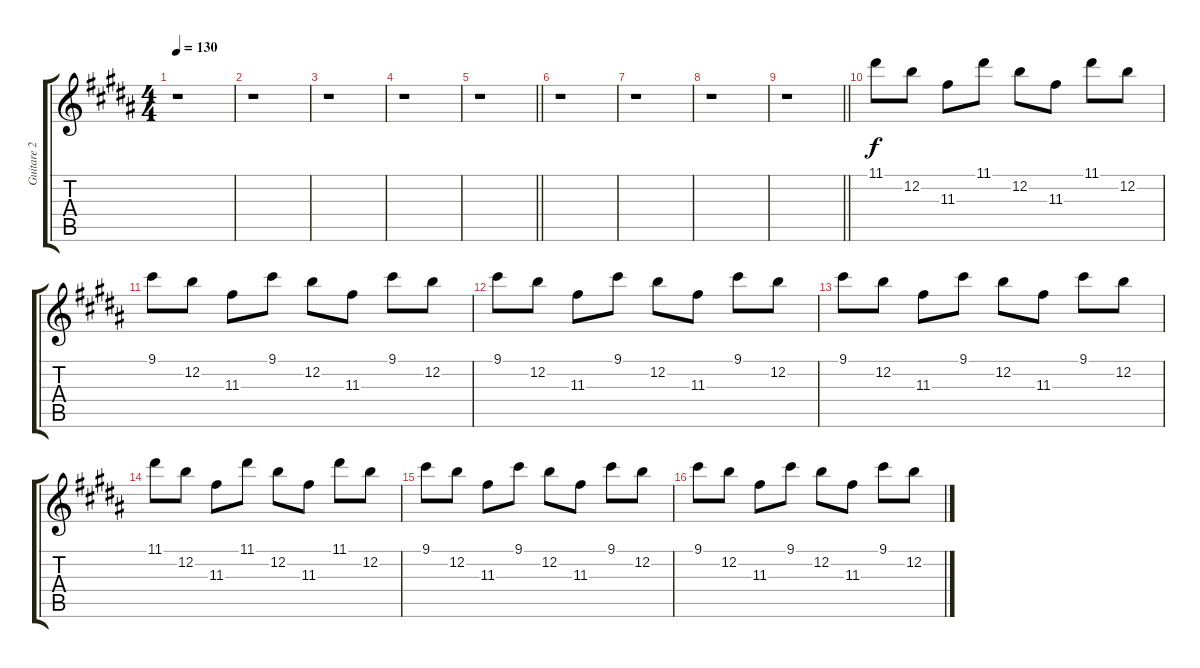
\track ("Guitare 2" "Guitare 2") {instrument electricguitarclean}
\staff {score tabs}
\tuning (E4 B3 G3 D3 A2 E2) {hide}
\ts (4 4)
\tempo 130
\clef g2
\ks b
r.1{dy f} |
r.1 |
r.1 |
r.1 |
\barLineRight lightlight
r.1 |
r.1 |
r.1 |
r.1 |
\barLineRight lightlight
r.1 |
11.1.8 12.2.8 11.3.8 11.1.8 12.2.8 11.3.8 11.1.8 12.2.8 |
9.1.8 12.2.8 11.3.8 9.1.8 12.2.8 11.3.8 9.1.8 12.2.8 |
9.1.8 12.2.8 11.3.8 9.1.8 12.2.8 11.3.8 9.1.8 12.2.8 |
9.1.8 12.2.8 11.3.8 9.1.8 12.2.8 11.3.8 9.1.8 12.2.8 |
11.1.8 12.2.8 11.3.8 11.1.8 12.2.8 11.3.8 11.1.8 12.2.8 |
9.1.8 12.2.8 11.3.8 9.1.8 12.2.8 11.3.8 9.1.8 12.2.8 |
9.1.8 12.2.8 11.3.8 9.1.8 12.2.8 11.3.8 9.1.8 12.2.8
